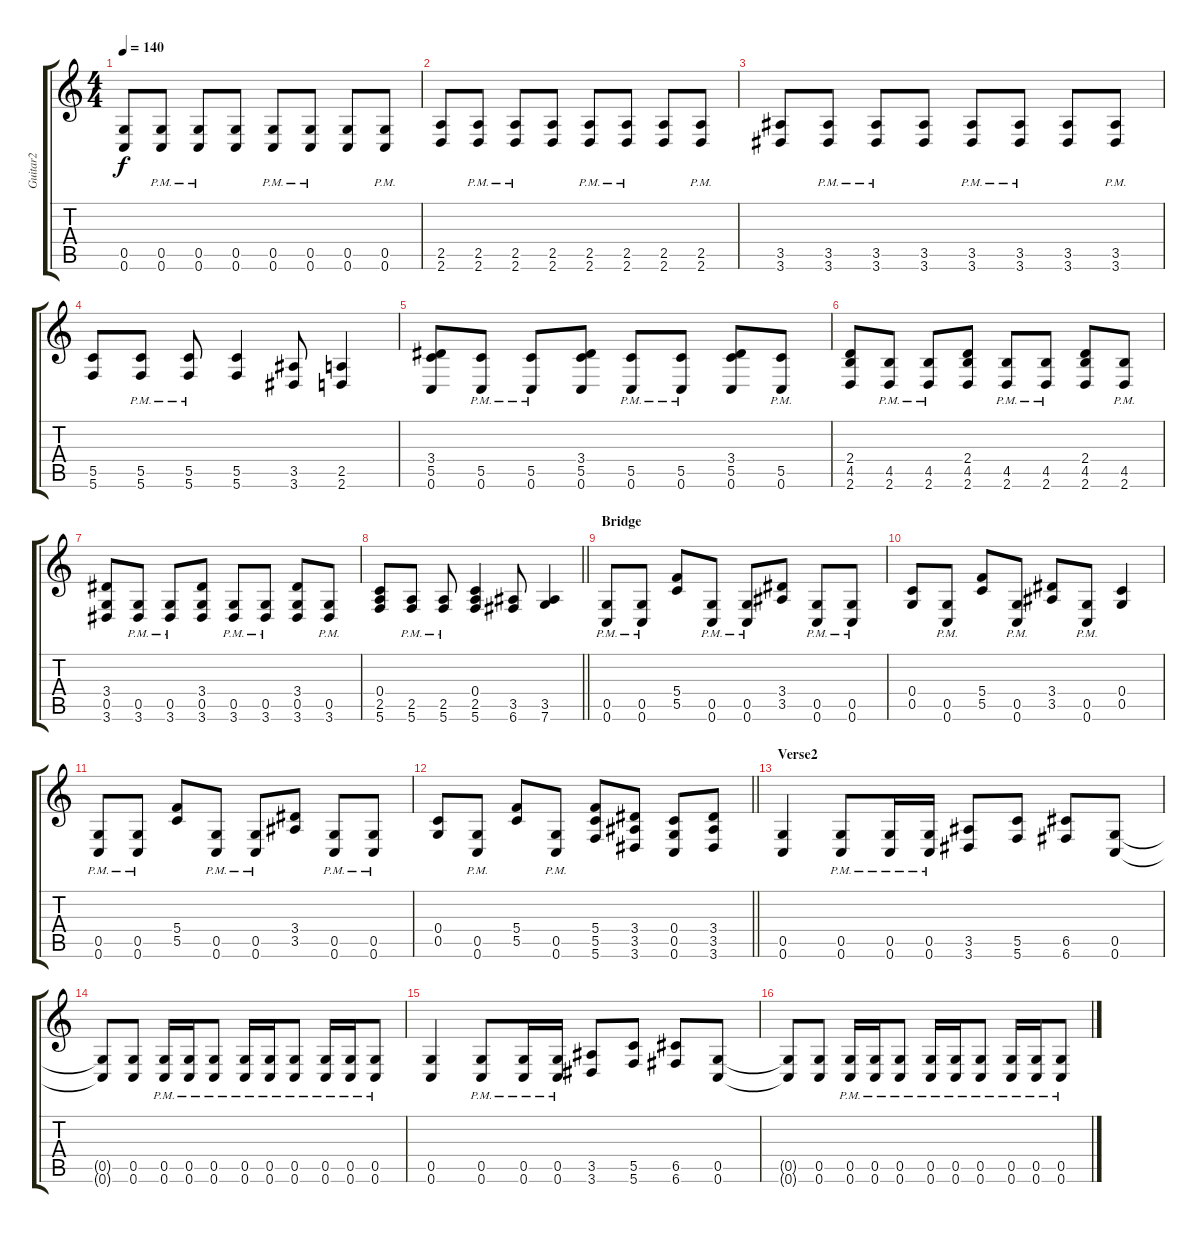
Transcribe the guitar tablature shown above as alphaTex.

\track ("Guitar2" "Guitar2") {instrument overdrivenguitar}
\staff {score tabs}
\tuning (D4 A3 F3 C3 G2 C2) {hide}
\ts (4 4)
\tempo 140
\clef g2
\ks c
(0.5 0.6).8{dy f} (0.5{pm} 0.6{pm}).8 (0.5{pm} 0.6{pm}).8 (0.5 0.6).8 (0.5{pm} 0.6{pm}).8 (0.5{pm} 0.6{pm}).8 (0.5 0.6).8 (0.5{pm} 0.6{pm}).8 |
(2.5 2.6).8 (2.5{pm} 2.6{pm}).8 (2.5{pm} 2.6{pm}).8 (2.5 2.6).8 (2.5{pm} 2.6{pm}).8 (2.5{pm} 2.6{pm}).8 (2.5 2.6).8 (2.5{pm} 2.6{pm}).8 |
(3.5 3.6).8 (3.5{pm} 3.6{pm}).8 (3.5{pm} 3.6{pm}).8 (3.5 3.6).8 (3.5{pm} 3.6{pm}).8 (3.5{pm} 3.6{pm}).8 (3.5 3.6).8 (3.5{pm} 3.6{pm}).8 |
(5.5 5.6).8 (5.5{pm} 5.6{pm}).8 (5.5{pm} 5.6{pm}).8 (5.5 5.6).4 (3.5 3.6).8 (2.5 2.6).4 |
(3.4 5.5 0.6).8 (5.5{pm} 0.6{pm}).8 (5.5{pm} 0.6{pm}).8 (3.4 5.5 0.6).8 (5.5{pm} 0.6{pm}).8 (5.5{pm} 0.6{pm}).8 (3.4 5.5 0.6).8 (5.5{pm} 0.6{pm}).8 |
(2.4 4.5 2.6).8 (4.5{pm} 2.6{pm}).8 (4.5{pm} 2.6{pm}).8 (2.4 4.5 2.6).8 (4.5{pm} 2.6{pm}).8 (4.5{pm} 2.6{pm}).8 (2.4 4.5 2.6).8 (4.5{pm} 2.6{pm}).8 |
(3.4 0.5 3.6).8 (0.5{pm} 3.6{pm}).8 (0.5{pm} 3.6{pm}).8 (3.4 0.5 3.6).8 (0.5{pm} 3.6{pm}).8 (0.5{pm} 3.6{pm}).8 (3.4 0.5 3.6).8 (0.5{pm} 3.6{pm}).8 |
\barLineRight lightlight
(0.4 2.5 5.6).8 (2.5{pm} 5.6{pm}).8 (2.5{pm} 5.6{pm}).8 (0.4 2.5 5.6).4 (3.5 6.6).8 (3.5 7.6).4 |
\section ("" "Bridge")
(0.5{pm} 0.6{pm}).8 (0.5{pm} 0.6{pm}).8 (5.4 5.5).8 (0.5{pm} 0.6{pm}).8 (0.5{pm} 0.6{pm}).8 (3.4 3.5).8 (0.5{pm} 0.6{pm}).8 (0.5{pm} 0.6{pm}).8 |
(0.4 0.5).8 (0.5{pm} 0.6{pm}).8 (5.4 5.5).8 (0.5{pm} 0.6{pm}).8 (3.4 3.5).8 (0.5{pm} 0.6{pm}).8 (0.4 0.5).4 |
(0.5{pm} 0.6{pm}).8 (0.5{pm} 0.6{pm}).8 (5.4 5.5).8 (0.5{pm} 0.6{pm}).8 (0.5{pm} 0.6{pm}).8 (3.4 3.5).8 (0.5{pm} 0.6{pm}).8 (0.5{pm} 0.6{pm}).8 |
\barLineRight lightlight
(0.4 0.5).8 (0.5{pm} 0.6{pm}).8 (5.4 5.5).8 (0.5{pm} 0.6{pm}).8 (5.4 5.5 5.6).8 (3.4 3.5 3.6).8 (0.4 0.5 0.6).8 (3.4 3.5 3.6).8 |
\section ("" "Verse2")
(0.5 0.6).4 (0.5{pm} 0.6{pm}).8 (0.5{pm} 0.6{pm}).16 (0.5{pm} 0.6{pm}).16 (3.5 3.6).8 (5.5 5.6).8 (6.5 6.6).8 (0.5 0.6).8 |
(0.5{t} 0.6{t}).8 (0.5 0.6).8 (0.5{pm} 0.6{pm}).16 (0.5{pm} 0.6{pm}).16 (0.5{pm} 0.6{pm}).8 (0.5{pm} 0.6{pm}).16 (0.5{pm} 0.6{pm}).16 (0.5{pm} 0.6{pm}).8 (0.5{pm} 0.6{pm}).16 (0.5{pm} 0.6{pm}).16 (0.5{pm} 0.6{pm}).8 |
(0.5 0.6).4 (0.5{pm} 0.6{pm}).8 (0.5{pm} 0.6{pm}).16 (0.5{pm} 0.6{pm}).16 (3.5 3.6).8 (5.5 5.6).8 (6.5 6.6).8 (0.5 0.6).8 |
(0.5{t} 0.6{t}).8 (0.5 0.6).8 (0.5{pm} 0.6{pm}).16 (0.5{pm} 0.6{pm}).16 (0.5{pm} 0.6{pm}).8 (0.5{pm} 0.6{pm}).16 (0.5{pm} 0.6{pm}).16 (0.5{pm} 0.6{pm}).8 (0.5{pm} 0.6{pm}).16 (0.5{pm} 0.6{pm}).16 (0.5{pm} 0.6{pm}).8
